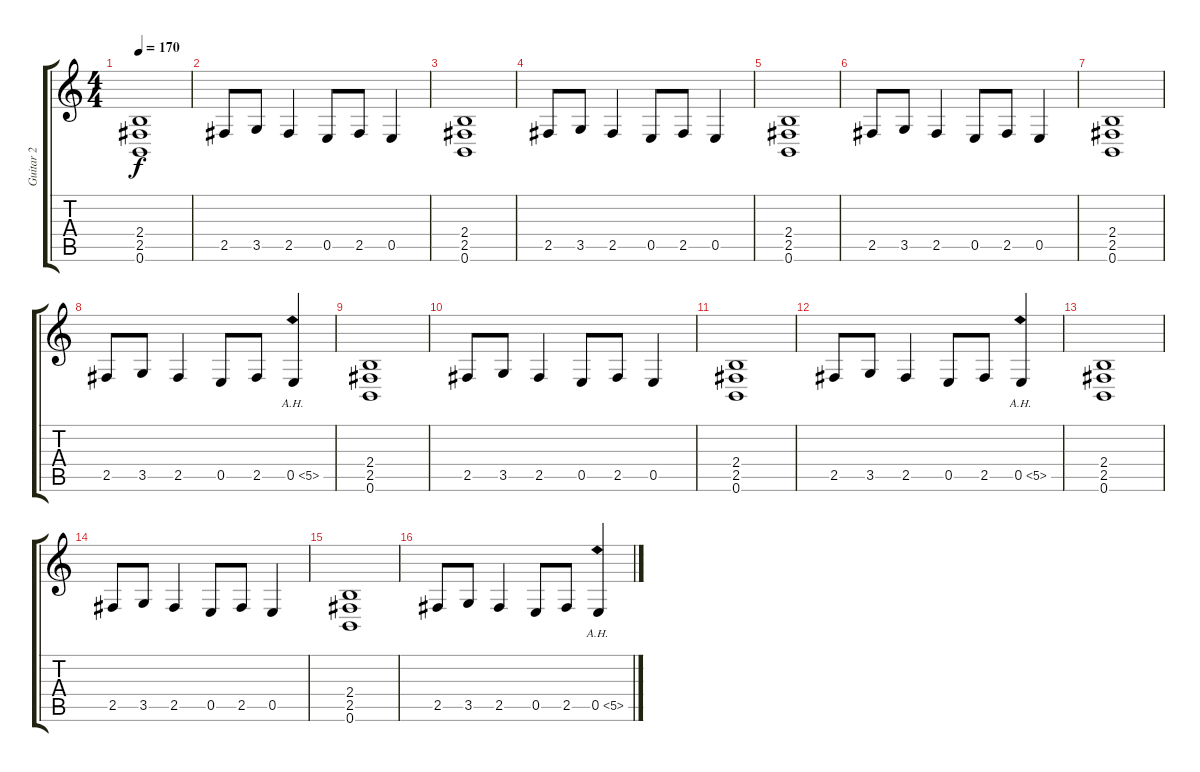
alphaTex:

\track ("Guitar 2" "Guitar 2") {instrument distortionguitar}
\staff {score tabs}
\tuning (B3 Gb3 D3 A2 E2 B1) {hide}
\ts (4 4)
\tempo 170
\clef g2
\ks c
(2.4 2.5 0.6).1{dy f instrument distortionguitar} |
2.5.8 3.5.8 2.5.4 0.5.8 2.5.8 0.5.4 |
(2.4 2.5 0.6).1 |
2.5.8 3.5.8 2.5.4 0.5.8 2.5.8 0.5.4 |
(2.4 2.5 0.6).1 |
2.5.8 3.5.8 2.5.4 0.5.8 2.5.8 0.5.4 |
(2.4 2.5 0.6).1 |
2.5.8 3.5.8 2.5.4 0.5.8 2.5.8 0.5{ah 5}.4 |
(2.4 2.5 0.6).1 |
2.5.8 3.5.8 2.5.4 0.5.8 2.5.8 0.5.4 |
(2.4 2.5 0.6).1 |
2.5.8 3.5.8 2.5.4 0.5.8 2.5.8 0.5{ah 5}.4 |
(2.4 2.5 0.6).1 |
2.5.8 3.5.8 2.5.4 0.5.8 2.5.8 0.5.4 |
(2.4 2.5 0.6).1 |
2.5.8 3.5.8 2.5.4 0.5.8 2.5.8 0.5{ah 5}.4
